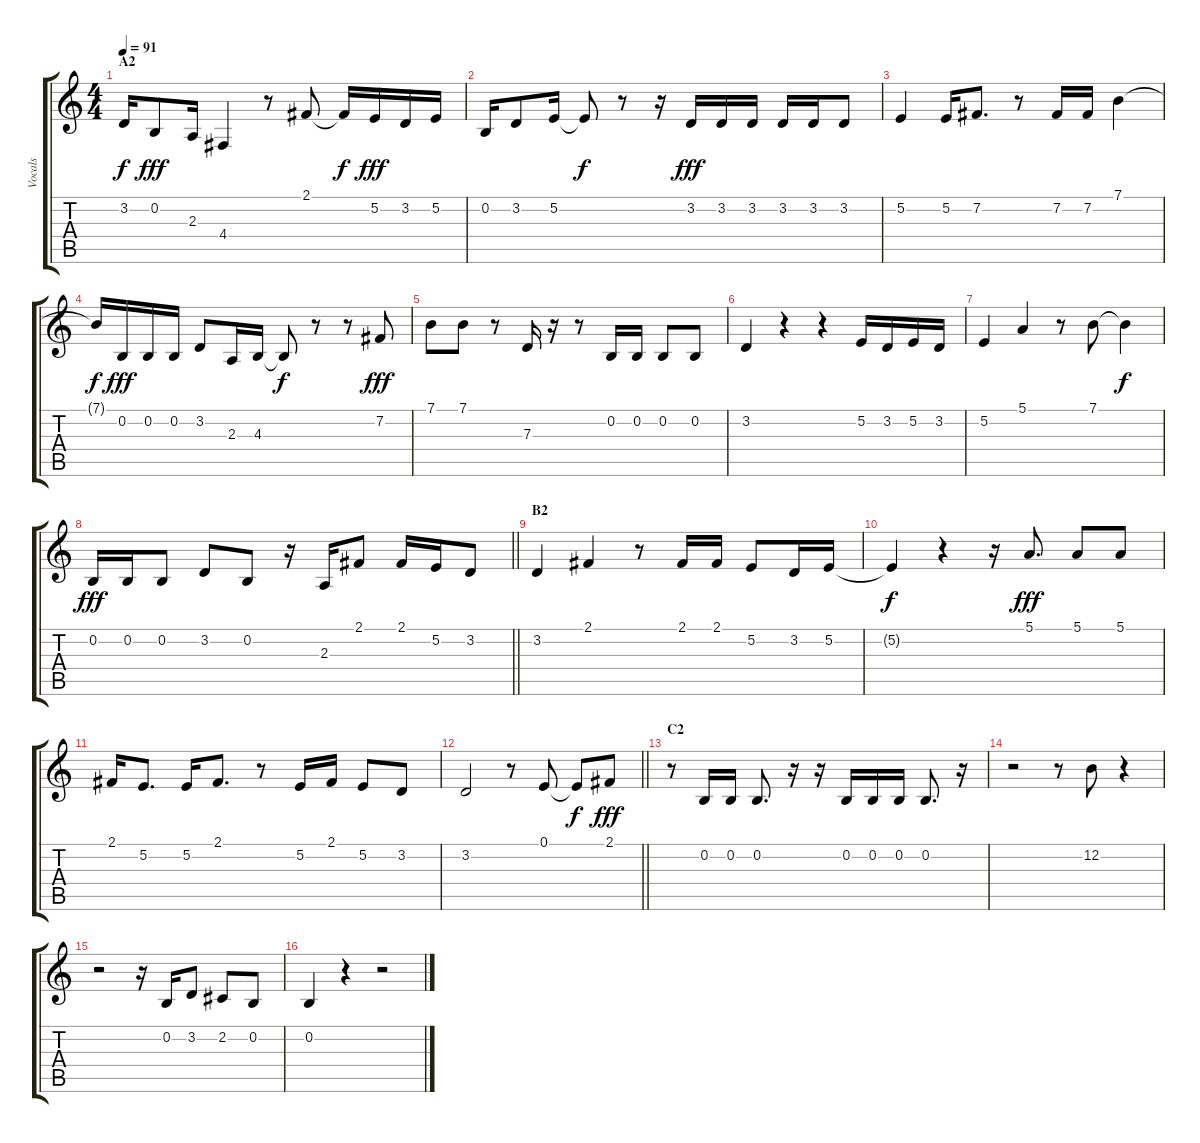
\track ("Vocals" "Vocals") {instrument lead6voice}
\staff {score tabs}
\tuning (E4 B3 G3 D3 A2 E2) {hide}
\ts (4 4)
\section ("" "A2")
\tempo 91
\clef g2
\ks c
3.2{t}.16{dy f} 0.2.8{dy fff} 2.3.16 4.4.4 r.8 2.1.8 2.1{t}.16{dy f} 5.2.16{dy fff} 3.2.16 5.2.16 |
0.2.16 3.2.8 5.2.16 5.2{t}.8{dy f} r.8 r.16 3.2.16{dy fff} 3.2.16 3.2.16 3.2.16 3.2.16 3.2.8 |
5.2.4 5.2.16 7.2.8{d} r.8 7.2.16 7.2.16 7.1.4 |
7.1{t}.16{dy f} 0.2.16{dy fff} 0.2.16 0.2.16 3.2.8 2.3.16 4.3.16 4.3{t}.8{dy f} r.8 r.8 7.2.8{dy fff} |
7.1.8 7.1.8 r.8 7.3.16 r.16 r.8 0.2.16 0.2.16 0.2.8 0.2.8 |
3.2.4 r.4 r.4 5.2.16 3.2.16 5.2.16 3.2.16 |
5.2.4 5.1.4 r.8 7.1.8 7.1{t}.4{dy f} |
\barLineRight lightlight
0.2.16{dy fff} 0.2.16 0.2.8 3.2.8 0.2.8 r.16 2.3.16 2.1.8 2.1.16 5.2.16 3.2.8 |
\section ("" "B2")
3.2.4 2.1.4 r.8 2.1.16 2.1.16 5.2.8 3.2.16 5.2.16 |
5.2{t}.4{dy f} r.4 r.16 5.1.8{d dy fff} 5.1.8 5.1.8 |
2.1.16 5.2.8{d} 5.2.16 2.1.8{d} r.8 5.2.16 2.1.16 5.2.8 3.2.8 |
\barLineRight lightlight
3.2.2 r.8 0.1.8 0.1{t}.8{dy f} 2.1.8{dy fff} |
\section ("" "C2")
r.8 0.2.16 0.2.16 0.2.8{d} r.16 r.16 0.2.16 0.2.16 0.2.16 0.2.8{d} r.16 |
r.2 r.8 12.2.8 r.4 |
r.2 r.16 0.2.16 3.2.8 2.2.8 0.2.8 |
0.2.4 r.4 r.2
